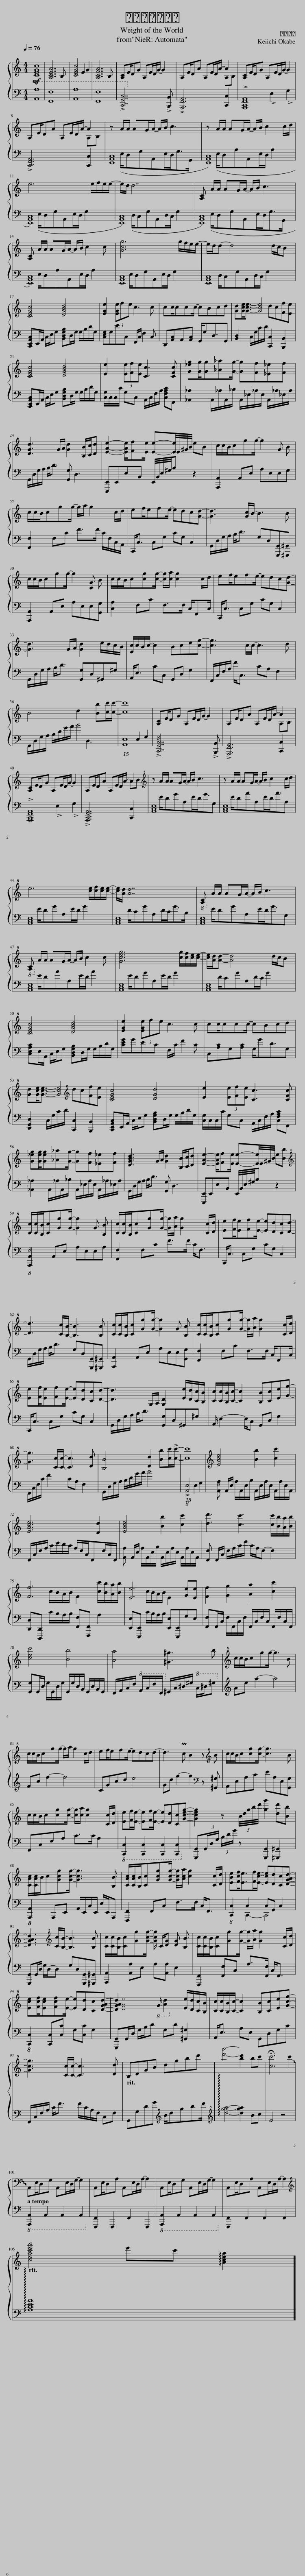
X:1
%%score 1 { ( 2 4 ) | ( 3 5 ) }
L:1/8
Q:1/4=76
M:4/4
I:linebreak $
K:C
V:1 treble
V:2 treble
V:4 treble
V:3 bass
V:5 bass
V:1
 z8 | z8 | z8 | z8 | z8 | %5
 z8 | z8 |$ z8 | z8 | z8 |$ %10
 z8 | z8 | z8 |$ z8 | z8 | %15
 z8 |$ z8 | z8 | z8 | z8 |$ %20
 z8 | z8 |[K:C] z8 |$[K:C] z8 | z8 | %25
 z8 |$ z8 | z8 | z8 |$ z8 | %30
 z8 | z8 |$ z8 | z8 | z8 |$ %35
 z8 | z8 | z8 | z8 |$ z8 | %40
 z8 | z8 | z8 |$ z8 | z8 | %45
 z8 |$ z8 | z8 | z8 |$ z8 | %50
 z8 | z8 |$ z8 | z8 | z8 |$ %55
[K:C] z8 |[K:C] z8 | z8 |$ z8 | z8 | %60
 z8 |$ z8 | z8 | z8 |$ z8 | %65
 z8 | z8 |$ z8 | z8 | z8 | %70
 z8 |$ z8 | z8 | z8 |$ z8 | %75
 z8 | z8 |$ z8 |[K:C] z8 | z8 |$ %80
 z8 | z8 | z8 | z8 |$ z8 | %85
 z8 | z8 |$ z8 | z8 | z8 |$ %90
 z8 | z8 | z8 |$ z8 | z8 | %95
 z8 |$ z8 | z8 | z8 | z8 |$ %100
 z8 | z8 | z8 | z8 |$ z8[Q:1/4=30][Q:1/4=15][Q:1/4=30] |] %105
V:2
!mf! [CEGc]8 | [A,CEA]7 B, | [CEGc]4 E2 G2 | [A,CFA]7 B, | [A,C]E/DG A,E/D/G/- G2 | %5
 A,E/DA A,E/D/A/- A2 | [A,C]E/DG A,E/D/G/- G2 |$ A,E/DA A,E/D/A/- A2 | z A/A/ AG/A/- A/B/ c3 | z A/A/ AG/A/- A/B/ c2 c/d/ |$ %10
 e6 e/f/e/e/- | e/d/ d7 | [A,C] A/A/ AG/A/- A/B/ c3 |$ [A,C] A/A/ AG/A/- A/B/ c2 c | [Gcg]6 g/f/e/e/- | %15
 e/d/d- d4 d/c/B |$ [CEGc]4 [DGBd]4 | [EGe]2 (3[EGe]fe c3 c | cc/ccc/- cBcd | [Gd][Gce]<[Gce]- [Gce]4 x |$ %20
 [CEGc]4 [DGBd]4 | [Ee]2 (3[Ee][Ff][Ee] [Cc]3 [CFc] |[K:C] [G_eg][Gg]/[Gg][_A_a][Gg]/- [Gg][Ff][_E_e][Ff] |$[K:C] [DGd]3 G/A/ [Gd]2 [B,B]/[Cc]/[Dd] | [EAe]2- [EAe]/[Ff][Ee]/ [Ee]-[Ee]/4E/4^G/4B/4 eB | %25
 c/c/B/cgg/- g2 G B |$ c/c/B/cgg/- g/a/ g2 c/d/ | ef/efe/- edc[Gd]- | [Gd]3 [Gc]/B/- B3 B |$ c/c/B/cgg/- g2 [CG] B | %30
 c/c/B/c[cg][cg]/- [cg]/[ca]/ [cg]2 c/d/ | ef/efe/- edc[Gd]- |$ [Gd]3 G/A/ [Gd]2 e/d/c/B/ | [Ec]/c/B/c/- c2 Bce[cg]- | [cg]3 c/c/- c3 d |$ %35
 B4 d2 [Bb][cc']/[cc']/- | [cc']8 | [A,C]E/DG A,E/D/G/- G2 | A,E/DA A,E/D/A/- A2 |$ [A,C]E/DG A,E/D/G/- G2 | %40
 A,E/DA A,E/D/A/- A2 |[K:treble+8] z A/A/ AG/A/- A/B/ c3 | z A/A/ AG/A/- A/B/ c2 c/d/ |$ e6 [ce]/[cf]/[ce]/[ce]/- | [ce]/[Ad]/ [Ad]7 | %45
!8vb(! [A,,C,]!8vb)! A/A/ AG/A/- A/B/ c3 |$!8vb(! [A,,C,]!8vb)! A/A/ AG/A/- A/B/ c2 c | [Gceg]6 [cg]/[cf]/[ce]/[ce]/- | [ce]/[Ad]/[Ad]- [Ad]4 d/c/B |$ [CEGc]4 [DGBd]4 | %50
 [EGe]2 (3[EGe]fe c3 c | cc/ccc/- cBcd |$ [Gd][Gce]<[Gce]- [Gce]4[K:treble] x | [CEGc]4 [DGd]4 | [Ee]2 (3[Ee][Ff][Ee] [Cc]3 [CFc] |$ %55
[K:C] [G_eg][Geg]/[Geg][_A_a][Gg]/- [Gg][Ff][_E_e][Ff] |[K:C] [DGBd]3 G/A/ [Gd]2 [B,B]/[Cc]/[Dd] | [EAe]2- [EAe]/[Ff][Ee]/ [Ee]-[Ee]/4E/4^G/4B/4 e[Bb] |$[K:treble+8] [Cc]/[Cc]/[B,B]/[Cc][Gg][Gg]/- [Gg]2 G [B,B] | [Cc]/[Cc]/[B,B]/[Cc][Gg][Gg]/- [Gg]/[Aa]/ [Gg]2 [Cc]/[Dd]/ | %60
 [Ee][Ff]/[Ee][Ff][Ee]/- [Ee][Dd][Cc][Dd]- |$ [Dd]3 [Cc]/[B,B]/- [B,B]3 [B,B] | [Cc]/[Cc]/[B,B]/[Cc][Gg][Gg]/- [Gg]2 G [B,B] | [Cc]/[Cc]/[B,B]/[Cc][Gg][Gg]/- [Gg]/[Aa]/ [Gg]2 [Cc]/[Dd]/ |$ [Ee][Ff]/[Ee][Ff][Ee]/- [Ee][Dd][Cc][Dd]- | %65
 [Dd]3 G,/A,/ [G,D]2 [Ee]/[Dd]/[Cc]/[B,B]/ | [Cc]/[Cc]/[B,B]/[Cc]/- [Cc]2 [B,B][Cc][Ee][Gg]- |$ [Gg]3 [Cc]/[Cc]/- [Cc]3 [Dd] | [B,B]4 [Dd]2 [Bb][cc']/!>![cc']/- | [cc']8 | %70
 [E,A,CE]4 [B,B]2 [Cc]2 |$ [E,A,CE]6 [D,D]2 | [E,A,CE]4 [B,B]2 [Cc]2 | [Dd]3 [Cc]3 [Cc]/[B,B]/[A,A]/[B,B]/ |$ [F,F]6 [Cc]/[B,B]/[A,A]/[B,B]/ | %75
 [E,E]6 [G,E][E,E] | [F,F]2 [G,G]2 [A,A]2 [Cc]2 |$ [CEc]4 [B,B]4 |[K:C] [A,A]4 [^G,^G]3 B | c/c/B/cgg/- g3 B |$ %80
 c/c/B/cgg/- g/a/ g2 c/d/ | ef/efe/- edcd- | d3 Pc B2 z[K:treble] B | c/c/B/c[cg][cg]/- [cg]3 B |$ c/c/B/c[cg][cg]/- [cg]/[ca]/ [cg]2 [Cc]/[Dd]/ | %85
 [Ee][Ff]/[Ee]/- [Ee][Ff]/[Ee]/- [Ee][Dd][Cc][Gceg]- | [Gceg]2 z (5:4:5B/4d/4g/4b/4d'/4 [gg']2 [dd'][Bb] |$ [CAc]/[CAc]/B/c[Gcg][Gcg]/- [Gcg]3 [B,B] | [CAc]/[CAc]/[B,B]/[Cc][Gcg][Gcg]/- [Gcg]/[Aca]/ [cg]2 [Cc]/[Dd]/ | [EBe][Fcf]<[Ee][Ff]/[Ece]/- [Ece][Dd][Cc][DGAd]- |$ %90
 [DGAd]3[K:treble+8] [Cc]/[B,B]/- [B,B]3 [B,B] | [Cc]/[Cc]/[B,B]/[Cc][Gg][Gcg]/- [Gcg]/ C/[DG] [DG] [B,B] | [Cc]/[Cc]/[B,B]/[Cc][Gg][Gg]/- [Gg]/[Aa]/ [Gg]2 [Cc]/[Dd]/ |$ [Ece][Fcf]/[Ece][Fcf][Ee]/- [Ee][Dd][Cc][DGAd]- | [DGAd]7/2!8vb(! G,/ [A,D]2!8vb)! [Ee]/[Dd]/[Cc]/[B,B]/ | %95
 [Cc]/[Cc]/[B,B]/[Cc]/- [Cc]2 [B,B][Cc][Ee][Gcg]- |$ [Gcg]3 [Cc]/[Cc]/- [Cc]3 [Dd] | B,DGB dgbd' | !arpeggio![bd']4- [bd']2 bc' | !fermata![cc']6 !~(!c'2 |$ %100
 !~)!A,,,E,,/D,,G,, A,,,E,,/D,,/G,,/- G,,2 | A,,,E,,/D,,A,, A,,,E,,/D,,/A,,/- A,,2 | A,,,E,,/D,,G,, A,,,E,,/D,,/G,,/- G,,2 | A,,,E,,/D,,A,, A,,,E,,/D,,/A,,/- A,,2 |$[K:treble] !arpeggio![ceac'e'a']4 e'c' !arpeggio![Acea]2 |] %105
V:3
!8vb(! [A,,,A,,]8 | [F,,,F,,]8 | [A,,,A,,]8 | [F,,,F,,]8!8vb)! | !>![C,,G,,C,]7 !>![B,,,B,,] | %5
 !>![A,,,F,,A,,]6 [C,,C,]2 | !>![A,,,C,,F,,A,,]8 |$ !>![C,,F,,A,,]6 [C,,C,]2 | [E,,A,,C,]8 | [E,,A,,C,]8 |$ %10
 [E,,A,,C,]8 | [E,,A,,C,]8 | [E,,A,,C,]8 |$ [E,,A,,C,]8 | [E,,A,,C,]8 | %15
 [E,,A,,C,]8 |$ [C,,E,,A,,C,]E,,/A,,/ C,/E,/G, [B,,D,G,B,]D,/G,/ G,/B,/D/G,/ | [C,E,G,]G,EC, F,,/C,/ F,2 C, | D,,[A,,C,]A,,[A,,C,] G,,/G,D,3/2G,, | [B,,D,]2 C,/G,/C/D/ [C,,C,]2 [B,,,B,,]2 |$ %20
 [C,,E,,A,,C,]E,,/A,,/ C,/E,/G, [B,,D,G,B,]D,/G,/ G,/B,/D/G,/ | [C,G,]/C,/C,/C/ G,C, A,,/C,/F,/A,/ [C,F,A,C]F,, |[K:C] [_A,,_A,]2 A,,/_A,/A,,/_B,/ A,,/_E,/_A,/E,/ A,,/_A,/_E,/A,/ |$[K:C] G,,/D,/G,/A,/ B,<D [G,,G,] D,3 | [E,,,E,,]E,,E,B,, E,,/4B,,/4E,/4^G,/4B, z2 | %25
 [A,,,A,,]2 A,,E, A,E,E,G, |$ [F,,F,]2 F,C F>F C/F,/C,/A,,/ | C,,<C, C,G, CG, C,2 | G,,/D,/G,/A,/ B,<D G,D,[G,,,G,,][^G,,,^G,,] |$ [A,,,A,,]2 A,,E, A,E,E,[G,,G,] | %30
 [C,A,]2 F,C F,>F, C,/F,,C,/ | C,,<C, C,G, CG, C,2 |$ G,,/D,/G,/A,/ B,<D [G,,G,]D,^G,,^G, | A,,<E, CC, G,,D, G,2 | F,,/C,/F,/A,/ F<C, CA, F,2 |$ %35
 G,,/D,/G,/A,/ B,/D/G/A/ B4 |!8vb(! x4!8vb)! E,2 G,2 |!8vb(! !>![C,,,G,,,C,,]7!8vb)! !>![B,,,B,,] | !>![A,,,F,,A,,]6 [C,,C,]2 |$ !>![A,,,C,,F,,A,,]8 | %40
 !>![A,,,C,,F,,A,,]6 [C,,C,]2 | [A,,C,E,]8 | [A,,C,E,]8 |$ [A,,C,E,]8 | [A,,C,E,]8 | %45
 [A,,C,E,]8 |$ [A,,C,E,]8 | [A,,C,E,]8 | [A,,C,E,]8 |$ [C,E,A,C]E,/A,,/ C,/E,/G, [B,,D,G,B,]D,/G,/ G,/B,/D/G,/ | %50
 [CEG]GEC F,/C/ F2 C | C,[A,C]G,[A,C] G,/GD3/2G, |$ [D,,G,,D,]2 C,/G,/C/D/ [C,,C,]2 [B,,,B,,]2 | [C,,E,,A,,C,]E,,/A,,/ C,/E,/G, [B,,D,G,B,]D,/G,/ G,/B,/D/G,/ | [C,G,]/C,/C,/C/ G,C, A,,/C,/F,/A,/ [C,F,A,C]F,, |$ %55
[K:C] [_A,,_A,]2 A,,/_A,/A,,/_B,/ A,,/_E,/A,/E,/ A,,/_A,/_E,/A,/ |[K:C] G,,/D,/G,/A,/ B,<D [G,,G,] D,3 | [E,,,E,,]E,,E,B,, E,,/4B,,/4E,/4^G,/4B, z2 |$!8vb(!!8vb(! [A,,,,A,,,]2!8vb)!!8vb)! A,,E, A,E,E,A, | [F,,F,]2 F,C F>F C<F, | %60
 C,,<C, C,G, CG, C,2 |$ G,,/D,/G,/A,/ B,<D G,D,[G,,,G,,][^G,,,^G,,] | [A,,,A,,]2 A,,E, A,E,E,[G,,G,] | [F,,F,]2 F,C F,>F, C,/F,,C,/ |$ C,,<C, C,G, CG, C,2 | %65
 G,,/D,/G,/A,/ B,<D [G,,G,]D,^G,,^G, | A,,/ E,2- E,/C, G,,D, G,2 |$ F,,/C,/F,/C/ F2 CA, F,2 | G,,/D,/G,/A,/ B,/D/G/A/ B4 |!8vb(!!8vb(! !>![A,,,E,,]4!8vb)! E,2 G,2 | %70
!8vb(! [A,,,A,,]!8vb)! A,,/E,/!8vb)! A,/A,,/E,/B,/ A,,/E,/A,/E,/ A,,/A,/E,/A,,/ |$ F,,/C,/F,/A,/ C/E/D/C/ A,/F,/C,/F,,F,/C,/F,,/ | [A,,A,] A,,/E,/ A,/A,,/E,/B,/ A,,/E,/A,/E,/ A,,/A,/E,/A,,/ | [F,,F,] F,,/C,/ F,/A,/C/F/ C/A,/F,- F,2 |$ [D,,D,][D,,,D,,] C/B,/A,/B,/ [F,,F,][F,,,F,,] A,2 | %75
 [E,,E,][E,,,E,,] C/B,/A,/B,/ [E,,E,][E,,,E,,]G,E, | [F,,F,]F,,/C,/ F,/F,,/C,/F,/ F,,/C,/F,/C,/ F,,/F,/C,/F,,/ |$ [G,,G,]G,,/D,/ G,/G,,/D,/G,/ G,,/G,/D,/B,,/ G,,/D,/B,,/G,,/ |[K:C] F,,/A,,/C,/F,/!8va(! A,/C/F/F,/!8va)! ^G,,/C,/^D,/^G,/!8va(! C/^D/^G!8va)! | Ae a2- a4 |$ %80
 Fc f2- f4 | CGcd e4 | Gd g2- g2[K:bass] z [^G,,^G,] | A,,E,A,C EA,E,[G,,G,] |$ F,,C,F,A, C>C A,2 | %85
!8vb(! [C,,,C,,]2 [C,,,C,,]2 [C,,,C,,]2 [C,,,C,,]2!8vb)! | [G,,,G,,](3G,,/D,/G,/ (3B,/D/G/ z [G,,,G,,]2 [^G,,,^G,,]2 |$!8vb(!!8vb(! [A,,,,A,,,]2!8vb)!!8vb)! A,,,E,, A,,/E,,/C,/E,,/ E,/E,,/A,,, | [F,,,F,,]2 F,,C, F,>F, C,<F,, |!8vb(! [C,,,C,,]2!8vb)! C,2 C,G,, C,2 |$ %90
 [G,,,G,,]G,,/D,/ G,/D,/-D, G,D,[G,,,G,,][^G,,,^G,,] | [A,,,A,,]2 [A,,A,]E, A,[A,,A,] E,2 | [F,,,F,,]2 [F,,F,]C, A,>[F,,F,] C,<F,, |$!8vb(!!8vb(! [C,,,C,,]2!8vb)!!8vb)! [C,,C,][C,C] G,[C,C] G,2 | [G,,,G,,]G,,/D,/ G,/B,/D G,D [^G,,^G,]2 | %95
 A,,<E, A,E, G,,D,G,C |$ F,,/C,/F,/A,/ C<F F/C/A,/F,/ C,F, | G,,G,DG[K:treble] B/dgbd'/ |[K:treble+8] !arpeggio![dga]4- [dga]2 Bc | E4 z4 |$ %100
!8vb(! [A,,,,,A,,,,]2 A,,,,2 A,,,,2 A,,,,2!8vb)! | [F,,,,F,,,]2 F,,,,2 F,,,2 F,,,,2 |!8vb(! [A,,,,,A,,,,]2 A,,,,2 A,,,,2 A,,,,2!8vb)! | [F,,,,F,,,]2 F,,,2 F,,,2 F,,,2 |$ !arpeggio![A,,C,E,A,]8 |] %105
V:4
 x8 | x8 | x8 | x8 | x8 | %5
 x6 A,B, | x8 |$ x6 A,B, | x8 | x8 |$ %10
 x8 | x8 | x8 |$ x8 | x8 | %15
 x8 |$ x8 | x8 | x8 | x4 dc[Ff][Ee] |$ %20
 x8 | x8 |[K:C] x8 |$[K:C] x8 | x8 | %25
 x8 |$ x8 | x8 | x8 |$ x8 | %30
 x8 | x8 |$ x8 | x8 | x8 |$ %35
 x8 | x8 | x8 | x6 A,B, |$ x8 | %40
 x6 AB |[K:treble+8] x8 | x8 |$ x8 | x8 | %45
!8vb(! x!8vb)! x7 |$!8vb(! x!8vb)! x7 | x8 | x8 |$ x8 | %50
 x8 | x8 |$ x4[K:treble] dc[Ff][Ee] | x8 | x8 |$ %55
[K:C] x8 |[K:C] x8 | x8 |$[K:treble+8] x8 | x8 | %60
 x8 |$ x8 | x8 | x8 |$ x8 | %65
 x8 | x8 |$ x8 | x8 | x8 | %70
 x8 |$ x8 | x8 | x8 |$ x2 C/B,/A,/B,/ F,2 x2 | %75
 x2 C/B,/A,/B,/ E,2 x2 | x8 |$ x8 |[K:C] x8 | x8 |$ %80
 x8 | x8 | x7[K:treble] x | x8 |$ x8 | %85
 x8 | x8 |$ x8 | x8 | x8 |$ %90
 x3[K:treble+8] x5 | x8 | x8 |$ x8 | x7/2!8vb(! x5/2!8vb)! x2 | %95
 x8 |$ x8 | x8 | x8 | x8 |$ %100
 x8 | x8 | x8 | x8 |$[K:treble] x8 |] %105
V:5
!8vb(! x8 | x8 | x8 | x8!8vb)! | x8 | %5
 x8 | x4 !>!E,2 !>!G,2 |$ x8 | x E,/D,G,A,,E,/D,<G,G,,/ x/ | x E,/D,A,A,,E,/D,/ A,2 x/ |$ %10
 x E,/D,G,A,,E,/D,/ G,2 x/ | x D,/C,G,A,,D,/C,/ G,2 x/ | x E,/D,G,A,,E,/D,<G,G,,/ x/ |$ x E,/D,A,A,,E,/D,/ A,2 x/ | x E,/D,G,A,,E,/D,/ G,2 x/ | %15
 x D,/C,G,A,,D,/C,/ G,2 x/ |$ x8 | x8 | x8 | x8 |$ %20
 x8 | x8 |[K:C] x8 |$[K:C] x8 | x8 | %25
 x8 |$ x8 | x8 | x8 |$ x8 | %30
 x8 | x8 |$ x8 | x8 | x8 |$ %35
 x5 D,3 |!8vb(! [A,,,,E,,,]8!8vb)! |!8vb(! x7!8vb)! x | x8 |$ x4 !>!E,2 !>!G,2 | %40
 x8 | x E/DGA,E/D<GG, | x E/DAA,E/D<AA, |$ x E/DGA,E/D/ G2 x/ | x D/CGA,D/C<GB,/ x/ | %45
 x E/DGA,E/D<GG, |$ x E/DAA,E/D/ A2 x/ | x E/DGA,E/D/ G2 x/ | x D/CGA,D/C/ G2 x/ |$ x8 | %50
 x8 | x8 |$ x8 | x8 | x8 |$ %55
[K:C] x8 |[K:C] x8 | x8 |$!8vb(!!8vb(! x2!8vb)!!8vb)! x6 | x8 | %60
 x8 |$ x8 | x8 | x8 |$ x8 | %65
 x8 | x8 |$ x8 | x8 |!8vb(!!8vb(! x4!8vb)! x4 | %70
!8vb(! x!8vb)! x!8vb)! x6 |$ x8 | x8 | x8 |$ x8 | %75
 x8 | x8 |$ x8 |[K:C] x2!8va(! x2!8va)! x2!8va(! x2!8va)! | x8 |$ %80
 x8 | x8 | x6[K:bass] x2 | x8 |$ x8 | %85
!8vb(! x8!8vb)! | x8 |$!8vb(!!8vb(! x2!8vb)!!8vb)! x6 | x8 |!8vb(! x2!8vb)! C,,2- C,,4 |$ %90
 x8 | x8 | x8 |$!8vb(!!8vb(! x2!8vb)!!8vb)! x6 | x8 | %95
 x8 |$ x8 | x4[K:treble] x4 |[K:treble+8] x8 | x8 |$ %100
!8vb(! x8!8vb)! | x8 |!8vb(! x8!8vb)! | x8 |$ x8 |] %105
